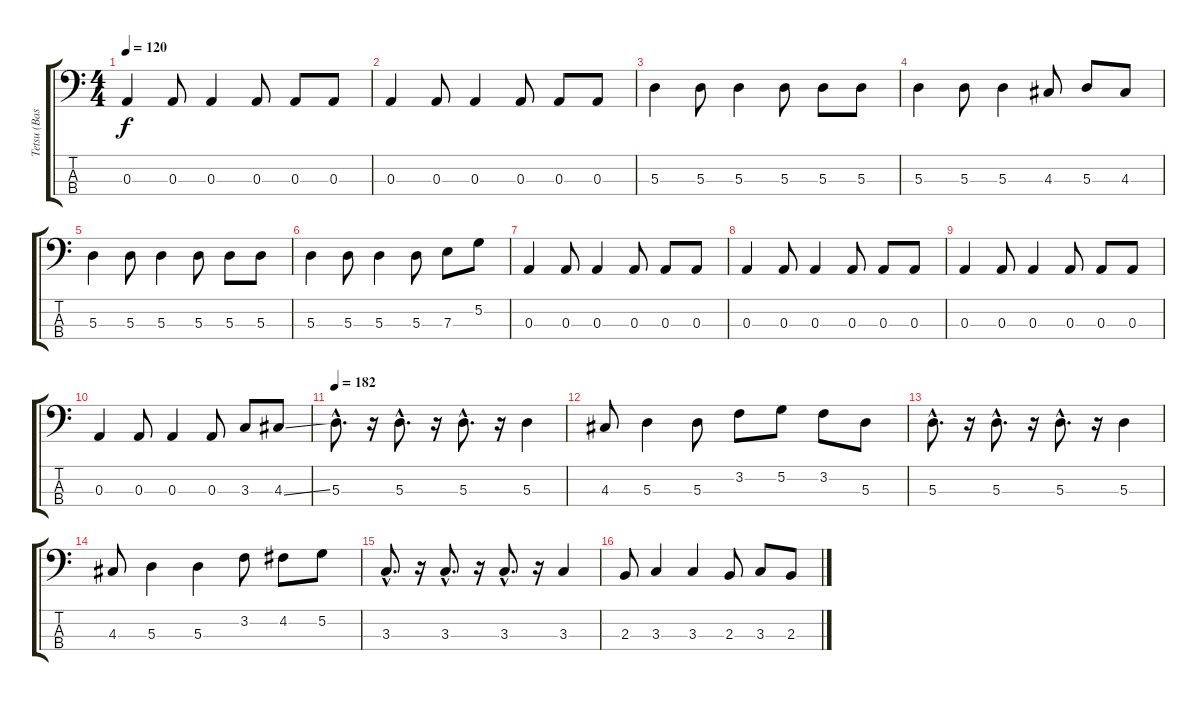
\track ("Tetsu (Bass)" "Tetsu (Bas") {instrument electricbasspick}
\staff {score tabs}
\tuning (G2 D2 A1 E1) {hide}
\ts (4 4)
\tempo 120
\clef f4
\ks c
0.3.4{dy f} 0.3.8 0.3.4 0.3.8 0.3.8 0.3.8 |
0.3.4 0.3.8 0.3.4 0.3.8 0.3.8 0.3.8 |
5.3.4 5.3.8 5.3.4 5.3.8 5.3.8 5.3.8 |
5.3.4 5.3.8 5.3.4 4.3.8 5.3.8 4.3.8 |
5.3.4 5.3.8 5.3.4 5.3.8 5.3.8 5.3.8 |
5.3.4 5.3.8 5.3.4 5.3.8 7.3.8 5.2.8 |
0.3.4 0.3.8 0.3.4 0.3.8 0.3.8 0.3.8 |
0.3.4 0.3.8 0.3.4 0.3.8 0.3.8 0.3.8 |
0.3.4 0.3.8 0.3.4 0.3.8 0.3.8 0.3.8 |
0.3.4 0.3.8 0.3.4 0.3.8 3.3.8 4.3{ss}.8 |
\tempo 182
5.3{hac}.8{d} r.16 5.3{hac}.8{d} r.16 5.3{hac}.8{d} r.16 5.3.4 |
4.3.8 5.3.4 5.3.8 3.2.8 5.2.8 3.2.8 5.3.8 |
5.3{hac}.8{d} r.16 5.3{hac}.8{d} r.16 5.3{hac}.8{d} r.16 5.3.4 |
4.3.8 5.3.4 5.3.4 3.2.8 4.2.8 5.2.8 |
3.3{hac}.8{d} r.16 3.3{hac}.8{d} r.16 3.3{hac}.8{d} r.16 3.3.4 |
2.3.8 3.3.4 3.3.4 2.3.8 3.3.8 2.3.8
